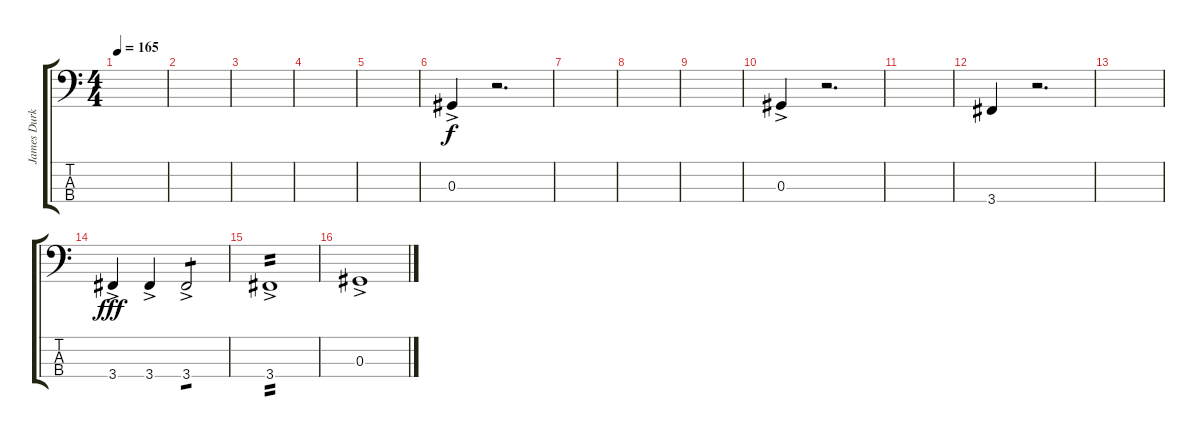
\track ("James Durkin (Bass)" "James Durk") {instrument electricbasspick}
\staff {score tabs}
\tuning (Gb2 Db2 Ab1 Eb1) {hide}
\ts (4 4)
\tempo 165
\clef f4
\ks c
|
|
|
|
|
0.3{ac}.4 r.2{d} |
|
|
|
0.3{ac}.4 r.2{d} |
|
3.4.4{dy f} r.2{d} |
|
3.4{ac}.4{dy fff} 3.4{ac}.4 3.4{ac}.2{tp 1} |
3.4{ac}.1{tp 2} |
0.3{ac}.1
